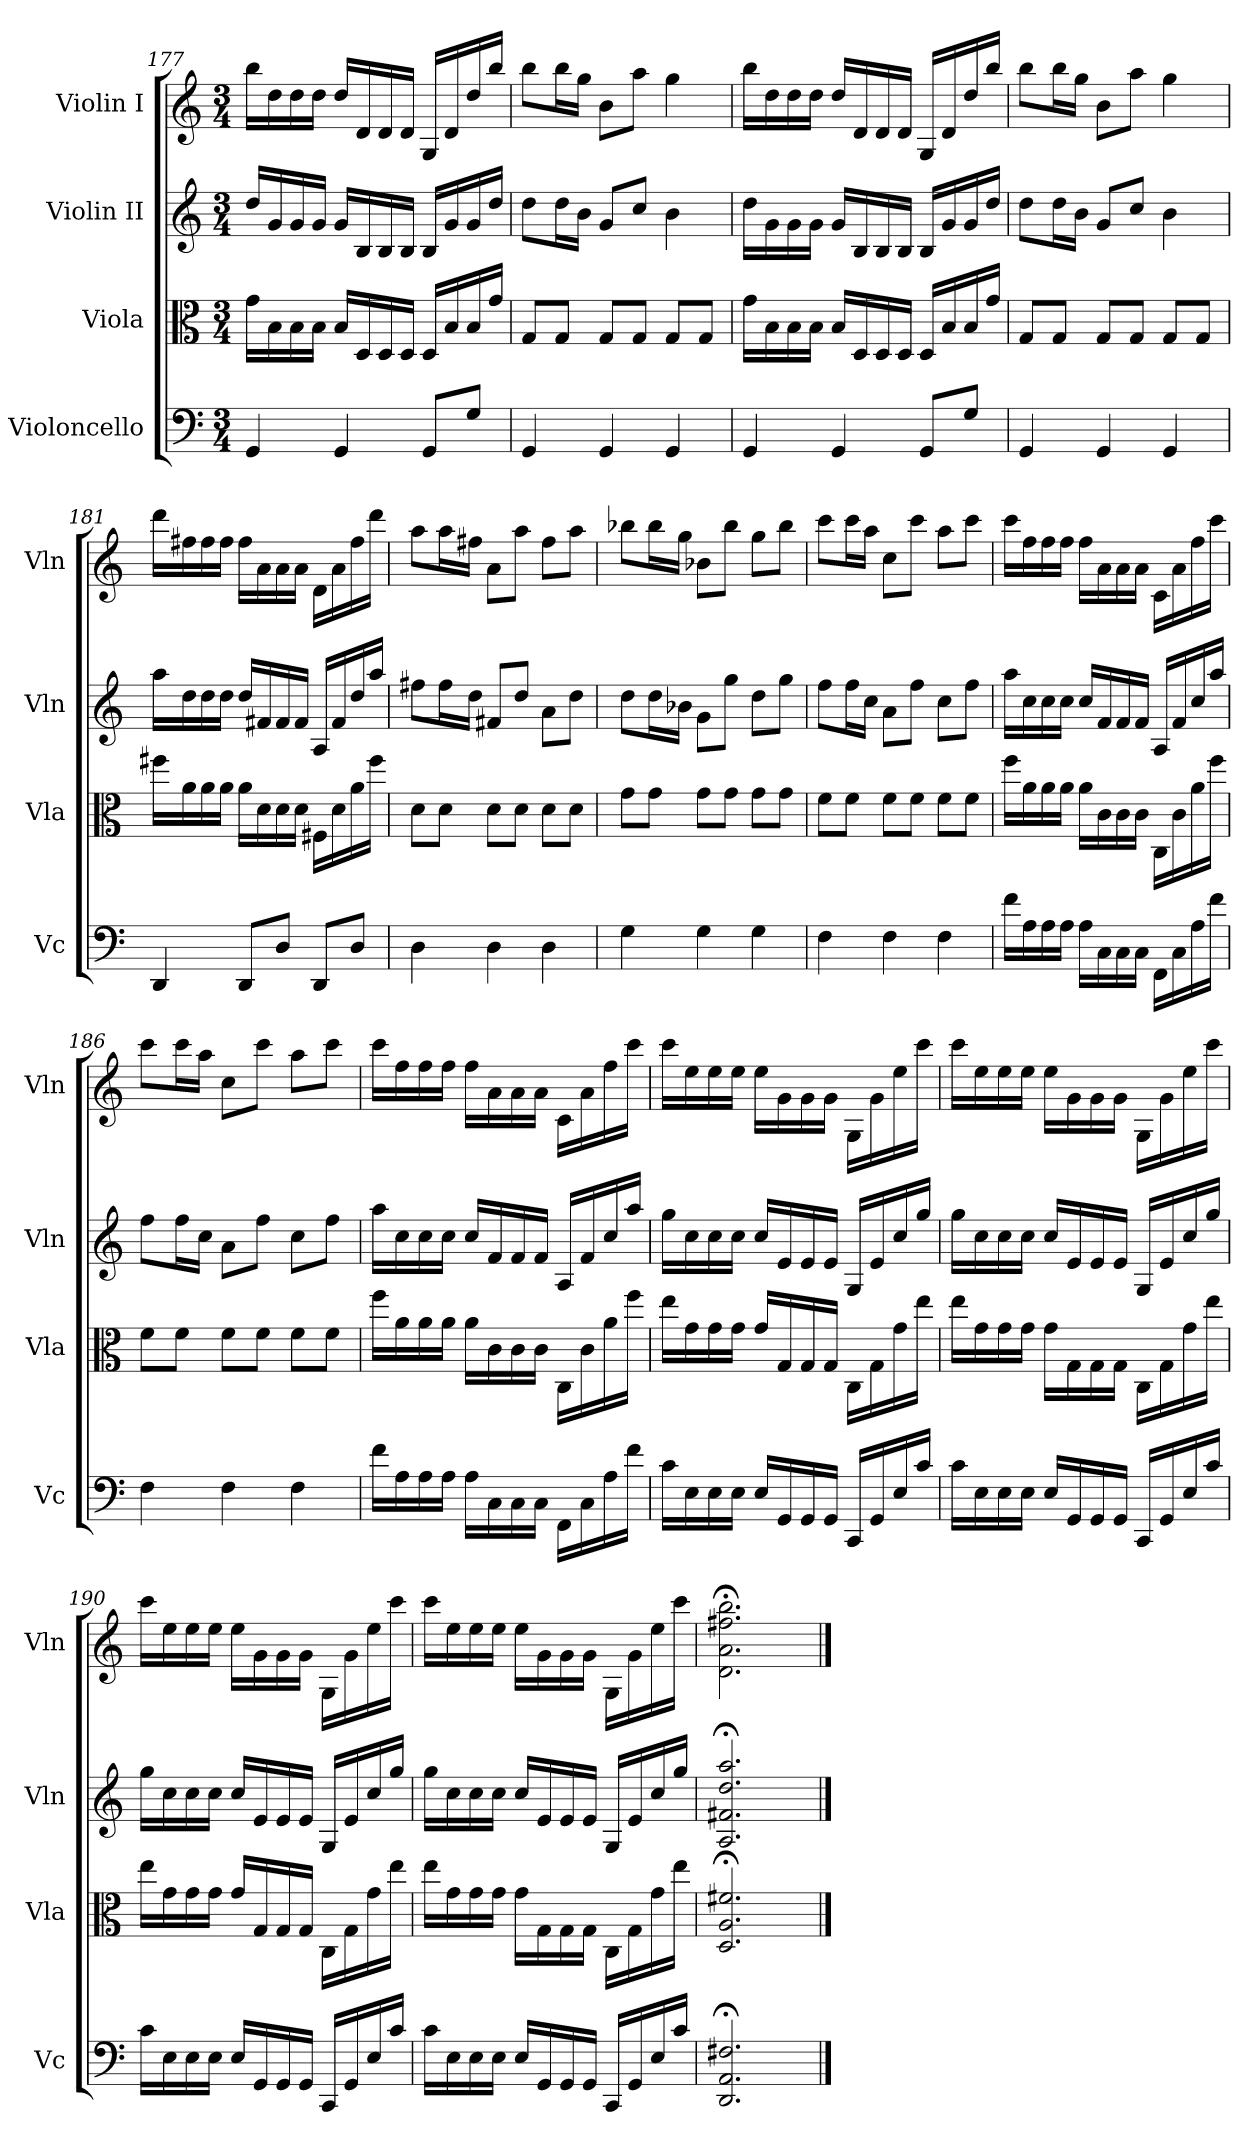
**kern	**kern	**kern	**kern
*part4	*part3	*part2	*part1
*staff4	*staff3	*staff2	*staff1
*I"Violoncello	*I"Viola	*I"Violin II	*I"Violin I
*I'Vc	*I'Vla	*I'Vln	*I'Vln
*clefF4	*clefC3	*clefG2	*clefG2
*k[]	*k[]	*k[]	*k[]
*M3/4	*M3/4	*M3/4	*M3/4
=177	=177	=177	=177
4GG/	16g\LL	16dd/LL	16bb\LL
.	16B\	16g/	16dd\
.	16B\	16g/	16dd\
.	16B\JJ	16g/JJ	16dd\JJ
4GG/	16B/LL	16g/LL	16dd/LL
.	16D/	16B/	16d/
.	16D/	16B/	16d/
.	16D/JJ	16B/JJ	16d/JJ
8GG/L	16D/LL	16B/LL	16G/LL
.	16B/	16g/	16d/
8G/J	16B/	16g/	16dd/
.	16g/JJ	16dd/JJ	16bb/JJ
=178	=178	=178	=178
4GG/	8G/L	8dd\L	8bb\L
.	8G/J	16dd\L	16bb\L
.	.	16b\JJ	16gg\JJ
4GG/	8G/L	8g/L	8b\L
.	8G/J	8cc/J	8aa\J
4GG/	8G/L	4b\	4gg\
.	8G/J	.	.
!!LO:PB:g=z
=179	=179	=179	=179
4GG/	16g\LL	16dd\LL	16bb\LL
.	16B\	16g\	16dd\
.	16B\	16g\	16dd\
.	16B\JJ	16g\JJ	16dd\JJ
4GG/	16B/LL	16g/LL	16dd/LL
.	16D/	16B/	16d/
.	16D/	16B/	16d/
.	16D/JJ	16B/JJ	16d/JJ
8GG/L	16D/LL	16B/LL	16G/LL
.	16B/	16g/	16d/
8G/J	16B/	16g/	16dd/
.	16g/JJ	16dd/JJ	16bb/JJ
=180	=180	=180	=180
4GG/	8G/L	8dd\L	8bb\L
.	8G/J	16dd\L	16bb\L
.	.	16b\JJ	16gg\JJ
4GG/	8G/L	8g/L	8b\L
.	8G/J	8cc/J	8aa\J
4GG/	8G/L	4b\	4gg\
.	8G/J	.	.
=181	=181	=181	=181
4DD/	16ff#X\LL	16aa\LL	16ddd\LL
.	16a\	16dd\	16ff#X\
.	16a\	16dd\	16ff#\
.	16a\JJ	16dd\JJ	16ff#\JJ
8DD/L	16a\LL	16dd/LL	16ff#\LL
.	16d\	16f#X/	16a\
8D/J	16d\	16f#/	16a\
.	16d\JJ	16f#/JJ	16a\JJ
8DD/L	16F#X\LL	16A/LL	16d\LL
.	16d\	16f#/	16a\
8D/J	16a\	16dd/	16ff#\
.	16ff#\JJ	16aa/JJ	16ddd\JJ
=182	=182	=182	=182
4D\	8d\L	8ff#X\L	8aa\L
.	8d\J	16ff#\L	16aa\L
.	.	16dd\JJ	16ff#X\JJ
4D\	8d\L	8f#X/L	8a\L
.	8d\J	8dd/J	8aa\J
4D\	8d\L	8a\L	8ff#\L
.	8d\J	8dd\J	8aa\J
!!LO:LB:g=z
=183	=183	=183	=183
4G\	8g\L	8dd\L	8bb-X\L
.	8g\J	16dd\L	16bb-\L
.	.	16b-X\JJ	16gg\JJ
4G\	8g\L	8g\L	8b-X\L
.	8g\J	8gg\J	8bb-\J
4G\	8g\L	8dd\L	8gg\L
.	8g\J	8gg\J	8bb-\J
=184	=184	=184	=184
4F\	8f\L	8ff\L	8ccc\L
.	8f\J	16ff\L	16ccc\L
.	.	16cc\JJ	16aa\JJ
4F\	8f\L	8a\L	8cc\L
.	8f\J	8ff\J	8ccc\J
4F\	8f\L	8cc\L	8aa\L
.	8f\J	8ff\J	8ccc\J
=185	=185	=185	=185
16f\LL	16ff\LL	16aa\LL	16ccc\LL
16A\	16a\	16cc\	16ff\
16A\	16a\	16cc\	16ff\
16A\JJ	16a\JJ	16cc\JJ	16ff\JJ
16A\LL	16a\LL	16cc/LL	16ff\LL
16C\	16c\	16f/	16a\
16C\	16c\	16f/	16a\
16C\JJ	16c\JJ	16f/JJ	16a\JJ
16FF\LL	16C\LL	16A/LL	16c\LL
16C\	16c\	16f/	16a\
16A\	16a\	16cc/	16ff\
16f\JJ	16ff\JJ	16aa/JJ	16ccc\JJ
=186	=186	=186	=186
4F\	8f\L	8ff\L	8ccc\L
.	8f\J	16ff\L	16ccc\L
.	.	16cc\JJ	16aa\JJ
4F\	8f\L	8a\L	8cc\L
.	8f\J	8ff\J	8ccc\J
4F\	8f\L	8cc\L	8aa\L
.	8f\J	8ff\J	8ccc\J
!!LO:LB:g=z
=187	=187	=187	=187
16f\LL	16ff\LL	16aa\LL	16ccc\LL
16A\	16a\	16cc\	16ff\
16A\	16a\	16cc\	16ff\
16A\JJ	16a\JJ	16cc\JJ	16ff\JJ
16A\LL	16a\LL	16cc/LL	16ff\LL
16C\	16c\	16f/	16a\
16C\	16c\	16f/	16a\
16C\JJ	16c\JJ	16f/JJ	16a\JJ
16FF\LL	16C\LL	16A/LL	16c\LL
16C\	16c\	16f/	16a\
16A\	16a\	16cc/	16ff\
16f\JJ	16ff\JJ	16aa/JJ	16ccc\JJ
=188	=188	=188	=188
16c\LL	16ee\LL	16gg\LL	16ccc\LL
16E\	16g\	16cc\	16ee\
16E\	16g\	16cc\	16ee\
16E\JJ	16g\JJ	16cc\JJ	16ee\JJ
16E/LL	16g/LL	16cc/LL	16ee\LL
16GG/	16G/	16e/	16g\
16GG/	16G/	16e/	16g\
16GG/JJ	16G/JJ	16e/JJ	16g\JJ
16CC/LL	16C\LL	16G/LL	16G\LL
16GG/	16G\	16e/	16g\
16E/	16g\	16cc/	16ee\
16c/JJ	16ee\JJ	16gg/JJ	16ccc\JJ
=189	=189	=189	=189
16c\LL	16ee\LL	16gg\LL	16ccc\LL
16E\	16g\	16cc\	16ee\
16E\	16g\	16cc\	16ee\
16E\JJ	16g\JJ	16cc\JJ	16ee\JJ
16E/LL	16g\LL	16cc/LL	16ee\LL
16GG/	16G\	16e/	16g\
16GG/	16G\	16e/	16g\
16GG/JJ	16G\JJ	16e/JJ	16g\JJ
16CC/LL	16C\LL	16G/LL	16G\LL
16GG/	16G\	16e/	16g\
16E/	16g\	16cc/	16ee\
16c/JJ	16ee\JJ	16gg/JJ	16ccc\JJ
=190	=190	=190	=190
16c\LL	16ee\LL	16gg\LL	16ccc\LL
16E\	16g\	16cc\	16ee\
16E\	16g\	16cc\	16ee\
16E\JJ	16g\JJ	16cc\JJ	16ee\JJ
16E/LL	16g/LL	16cc/LL	16ee\LL
16GG/	16G/	16e/	16g\
16GG/	16G/	16e/	16g\
16GG/JJ	16G/JJ	16e/JJ	16g\JJ
16CC/LL	16C\LL	16G/LL	16G\LL
16GG/	16G\	16e/	16g\
16E/	16g\	16cc/	16ee\
16c/JJ	16ee\JJ	16gg/JJ	16ccc\JJ
!!LO:PB:g=z
=191	=191	=191	=191
16c\LL	16ee\LL	16gg\LL	16ccc\LL
16E\	16g\	16cc\	16ee\
16E\	16g\	16cc\	16ee\
16E\JJ	16g\JJ	16cc\JJ	16ee\JJ
16E/LL	16g\LL	16cc/LL	16ee\LL
16GG/	16G\	16e/	16g\
16GG/	16G\	16e/	16g\
16GG/JJ	16G\JJ	16e/JJ	16g\JJ
16CC/LL	16C\LL	16G/LL	16G\LL
16GG/	16G\	16e/	16g\
16E/	16g\	16cc/	16ee\
16c/JJ	16ee\JJ	16gg/JJ	16ccc\JJ
=192	=192	=192	=192
2.DD/;< 2.AA/;< 2.F#X/;<	2.D/;< 2.A/;< 2.f#X/;<	2.A/;< 2.f#X/;< 2.dd/;< 2.aa/;<	2.d\;< 2.a\;< 2.ff#X\;< 2.bb\;<
==	==	==	==
*-	*-	*-	*-
